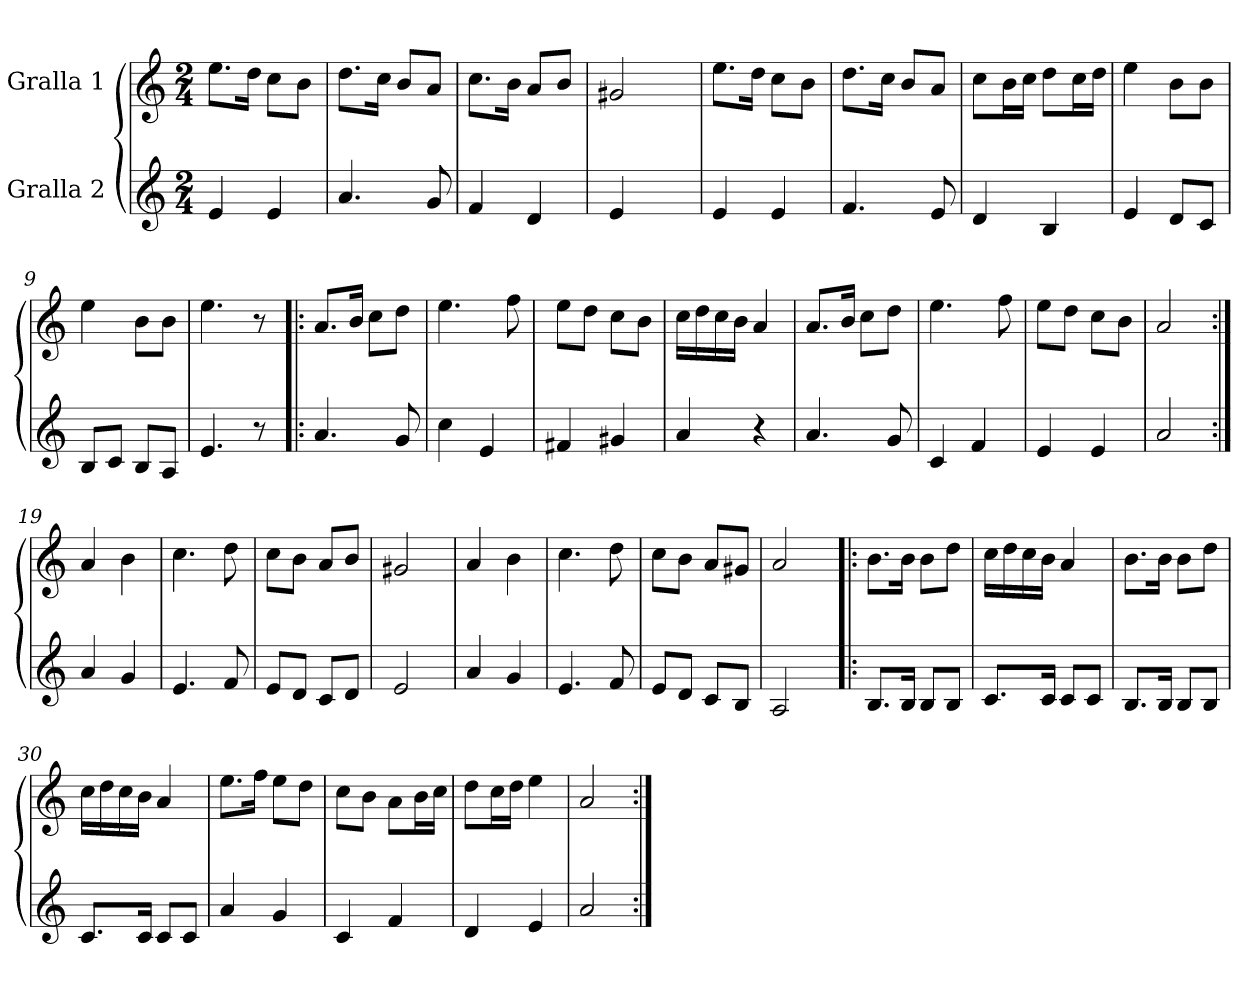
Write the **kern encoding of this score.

**kern	**kern
*part2	*part1
*staff2	*staff1
*I"Gralla 2	*I"Gralla 1
*clefG2	*clefG2
*k[]	*k[]
*M2/4	*M2/4
=1	=1
4e/	8.ee\L
.	16dd\Jk
4e/	8cc\L
.	8b\J
=2	=2
4.a/	8.dd\L
.	16cc\Jk
.	8b/L
8g/	8a/J
=3	=3
4f/	8.cc\L
.	16b\Jk
4d/	8a/L
.	8b/J
=4	=4
4e/	2g#X/
4ryy	.
=5	=5
4e/	8.ee\L
.	16dd\Jk
4e/	8cc\L
.	8b\J
=6	=6
4.f/	8.dd\L
.	16cc\Jk
.	8b/L
8e/	8a/J
=7	=7
4d/	8cc\L
.	16b\L
.	16cc\JJ
4B/	8dd\L
.	16cc\L
.	16dd\JJ
=8	=8
4e/	4ee\
8d/L	8b\L
8c/J	8b\J
!!LO:LB:g=z
=9	=9
8B/L	4ee\
8c/J	.
8B/L	8b\L
8A/J	8b\J
=10	=10
4.e/	4.ee\
8r	8r
=11!|:	=11!|:
4.a/	8.a/L
.	16b/Jk
.	8cc\L
8g/	8dd\J
=12	=12
4cc\	4.ee\
4e/	.
.	8ff\
=13	=13
4f#X/	8ee\L
.	8dd\J
4g#X/	8cc\L
.	8b\J
=14	=14
4a/	16cc\LL
.	16dd\
.	16cc\
.	16b\JJ
4r	4a/
=15	=15
4.a/	8.a/L
.	16b/Jk
.	8cc\L
8g/	8dd\J
=16	=16
4c/	4.ee\
4f/	.
.	8ff\
=17	=17
4e/	8ee\L
.	8dd\J
4e/	8cc\L
.	8b\J
=18	=18
2a/	2a/
!!LO:LB:g=z
=19:|!	=19:|!
4a/	4a/
4g/	4b\
=20	=20
4.e/	4.cc\
8f/	8dd\
=21	=21
8e/L	8cc\L
8d/J	8b\J
8c/L	8a/L
8d/J	8b/J
=22	=22
2e/	2g#X/
=23	=23
4a/	4a/
4g/	4b\
=24	=24
4.e/	4.cc\
8f/	8dd\
=25	=25
8e/L	8cc\L
8d/J	8b\J
8c/L	8a/L
8B/J	8g#X/J
=26	=26
2A/	2a/
=27!|:	=27!|:
8.B/L	8.b\L
16B/Jk	16b\Jk
8B/L	8b\L
8B/J	8dd\J
=28	=28
8.c/L	16cc\LL
.	16dd\
.	16cc\
16c/Jk	16b\JJ
8c/L	4a/
8c/J	.
!!LO:LB:g=z
=29	=29
8.B/L	8.b\L
16B/Jk	16b\Jk
8B/L	8b\L
8B/J	8dd\J
=30	=30
8.c/L	16cc\LL
.	16dd\
.	16cc\
16c/Jk	16b\JJ
8c/L	4a/
8c/J	.
=31	=31
4a/	8.ee\L
.	16ff\Jk
4g/	8ee\L
.	8dd\J
=32	=32
4c/	8cc\L
.	8b\J
4f/	8a\L
.	16b\L
.	16cc\JJ
=33	=33
4d/	8dd\L
.	16cc\L
.	16dd\JJ
4e/	4ee\
=34	=34
2a/	2a/
=:|!	=:|!
*-	*-
